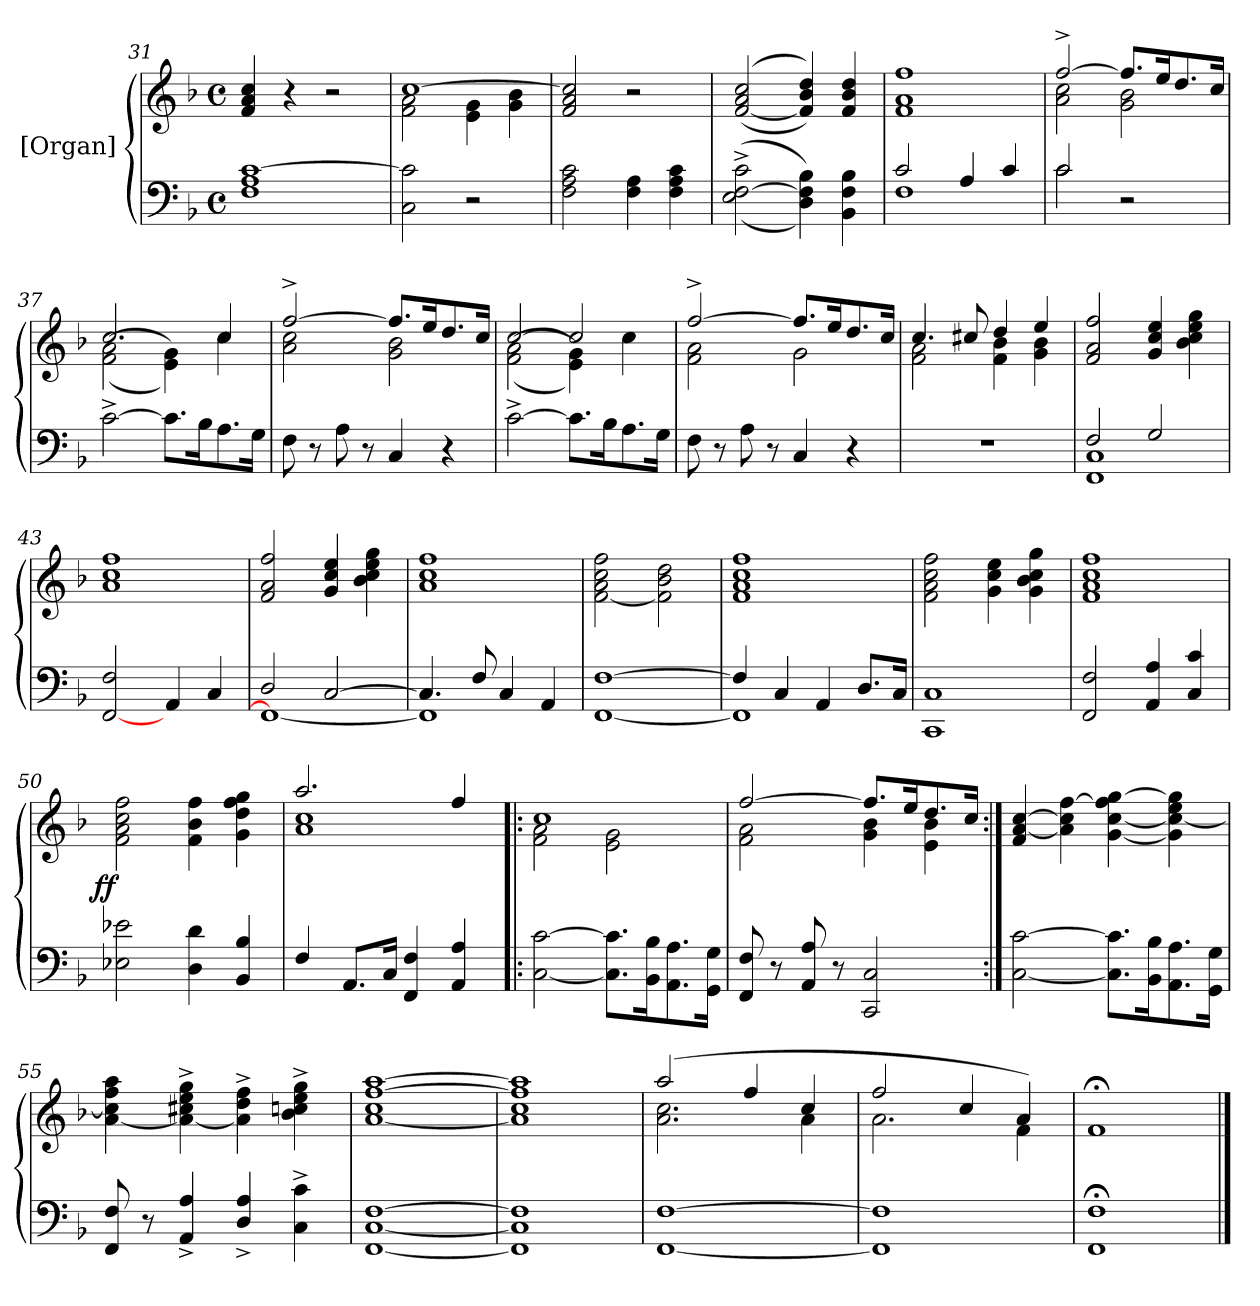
**kern	**kern	**dynam
*part1	*part1	*part1
*staff2	*staff1	*staff1/2
*I"[Organ]	*	*
*clefF4	*clefG2	*
*k[b-]	*k[b-]	*
*M4/4	*M4/4	*
*met(c)	*met(c)	*
=31	=31	=31
1F 1A [1c	4f/ 4a/ 4cc/	.
.	4r	.
.	2r	.
=32	=32	=32
*	*^	*
2C\ 2c]\	[1cc	2f\ 2a\	.
2r	.	4e\ 4g\	.
.	.	4g\ 4b-\	.
*	*v	*v	*
=33	=33	=33
2F\ 2A\ 2c\	2f/ 2a/ 2cc]/	.
4F\ 4A\	2r	.
4F\ 4A\ 4c\	.	.
=34	=34	=34
(<(>2E^>\ [2F^>\ 2c^>\	(>(>[2f/ 2a/ 2cc/	.
4D\ 4F]\ 4B-\))	4f]/ 4b-/ 4dd/))	.
4BB-\ 4F\ 4B-\	4f/ 4b-/ 4dd/	.
=35	=35	=35
*^	*	*
2c/	1F	1f 1a 1ff	.
4A/	.	.	.
4c/	.	.	.
=36	=36	=36	=36
*	*	*^	*
2c/	2c\	[2ff^>/	2a\ 2cc\	.
2r	2ryy	8.ff/L]	2g\ 2b-\	.
.	.	16ee/K	.	.
.	.	8.dd/	.	.
.	.	16cc/Jk	.	.
*v	*v	*	*	*
=37	=37	=37	=37
[2c^>\	2.cc/	(<(<2f\ 2a\	.
8.c\L]	.	4e\ 4g\))	.
16B-\K	.	.	.
8.A\	4cc/	4cc\	.
16G\Jk	.	.	.
=38	=38	=38	=38
8F\	[2ff^>/	2a\ 2cc\	.
8r	.	.	.
8A\	.	.	.
8r	.	.	.
4C/	8.ff/L]	2g\ 2b-\	.
.	16ee/K	.	.
4r	8.dd/	.	.
.	16cc/Jk	.	.
=39	=39	=39	=39
[2c^>\	[2cc/	(>(>2f\ 2a\	.
8.c\L]	2cc/]	4e\ 4g\))	.
16B-\K	.	.	.
8.A\	.	4cc\	.
16G\Jk	.	.	.
=40	=40	=40	=40
8F\	[2ff^>/	2f\ 2a\	.
8r	.	.	.
8A\	.	.	.
8r	.	.	.
4C/	8.ff/L]	2g\	.
.	16ee/K	.	.
4r	8.dd/	.	.
.	16cc/Jk	.	.
=41	=41	=41	=41
1r	4.cc/	2f\ 2a\	.
.	8cc#X/	.	.
.	4dd/	4f\ 4b-\	.
.	4ee/	4g\ 4b-\	.
=42	=42	=42	=42
*^	*	*	*
!	!	!LO:TX:a:t=(&colon;grand jeu&colon;)	!	!
*	*	*v	*v	*
2F/	1FF 1C	2f/ 2a/ 2ff/	.
2G/	.	4g/ 4cc/ 4ee/	.
.	.	4b-\ 4cc\ 4ee\ 4gg\	.
*v	*v	*	*
=43	=43	=43
[<2FF/ 2F/	1a 1cc 1ff	.
4AA/	.	.
4C/	.	.
=44	=44	=44
*^	*	*
2D/	1FF_	2f/ 2a/ 2ff/	.
[2C/	.	4g/ 4cc/ 4ee/	.
.	.	4b-\ 4cc\ 4ee\ 4gg\	.
=45	=45	=45	=45
4.C/]	1FF]	1a 1cc 1ff	.
8F/	.	.	.
4C/	.	.	.
4AA/	.	.	.
*v	*v	*	*
=46	=46	=46
[<1FF [1F	[2f\ 2a\ 2cc\ 2ff\	.
.	2f]\ 2b-\ 2dd\	.
=47	=47	=47
*^	*	*
4F/]	1FF]	1f 1a 1cc 1ff	.
4C/	.	.	.
4AA/	.	.	.
8.D/L	.	.	.
16C/Jk	.	.	.
*v	*v	*	*
=48	=48	=48
1CC 1C	2f\ 2a\ 2cc\ 2ff\	.
.	4g\ 4cc\ 4ee\	.
.	4g\ 4b-\ 4cc\ 4gg\	.
=49	=49	=49
2FF/ 2F/	1f 1a 1cc 1ff	.
4AA/ 4A/	.	.
4C/ 4c/	.	.
=50	=50	=50
!	!	!LO:DY:b:rj
2E-X\ 2e-X\	2f\ 2a\ 2cc\ 2ff\	ff
4D\ 4d\	4f\ 4b-\ 4ff\	.
4BB-/ 4B-/	4g\ 4dd\ 4ff\ 4gg\	.
=51	=51	=51
*	*^	*
4F/	2.aa/	1a 1cc	.
8.AA/L	.	.	.
16C/Jk	.	.	.
4FF/ 4F/	.	.	.
4AA/ 4A/	4ff/	.	.
=52!|:	=52!|:	=52!|:	=52!|:
[2C\ [2c\	1cc	2f\ 2a\	.
8.C]\ 8.c]\L	.	2e\ 2g\	.
16BB-\ 16B-\K	.	.	.
8.AA\ 8.A\	.	.	.
16GG\ 16G\Jk	.	.	.
=53	=53	=53	=53
8FF/ 8F/	[2ff/	2f\ 2a\	.
8r	.	.	.
8AA/ 8A/	.	.	.
8r	.	.	.
2CC/ 2C/	8.ff/L]	4g\ 4b-\	.
.	16ee/K	.	.
.	8.dd/	4e\ 4b-\	.
.	16cc/Jk	.	.
*	*v	*v	*
=54:|!	=54:|!	=54:|!
[2C\ [2c\	4f/ [4a/ [4cc/	.
.	4a]\ 4cc]\ [4ff\	.
8.C]\ 8.c]\L	[4g\ [<4cc\ 4ff]\ [4gg\	.
16BB-\ 16B-\K	.	.
8.AA\ 8.A\	4g]\ 4cc_\ 4ee\ 4gg]\	.
16GG\ 16G\Jk	.	.
=55	=55	=55
8FF/ 8F/	[<4a\ 4cc]\ 4ff\ 4aa\	.
8r	.	.
4AA^</ 4A^</	4a_^>\ 4cc#X^>\ 4ee^>\ 4gg^>\	.
4D^</ 4A^</	4a]^>\ 4dd^>\ 4ff^>\	.
4C^<\ 4c^<\	4b-^>\ 4ccn^>\ 4ee^>\ 4gg^>\	.
=56	=56	=56
[1FF [1C [1F	[1a 1cc [1ff [1aa	.
=57	=57	=57
1FF] 1C] 1F]	1a] 1cc 1ff] 1aa]	.
=58	=58	=58
*	*^	*
[1FF [1F	(>2aa/	2.a\ 2.cc\	.
.	4ff/	.	.
.	4cc/	4a\	.
=59	=59	=59	=59
1FF] 1F]	2ff/	2.a\	.
.	4cc/	.	.
.	4a/)	4f\	.
*	*v	*v	*
=60	=60	=60
1FF;< 1F;<	1f;<	.
==	==	==
*-	*-	*-
